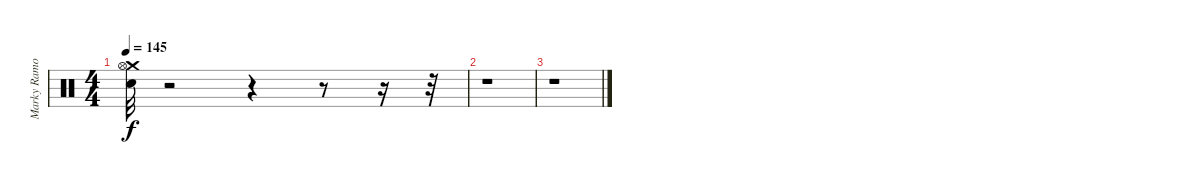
\track ("Marky Ramone" "Marky Ramo") {instrument percussion}
\staff {score}
\articulation defaults
\ts (4 4)
\tempo 145
\clef neutral
\ks c
("Electric Snare (hit)" "Crash medium (hit)" "Hi-Hat (open)").32{dy f} r.2 r.4 r.8 r.16 r.32 |
r.1 |
r.1
